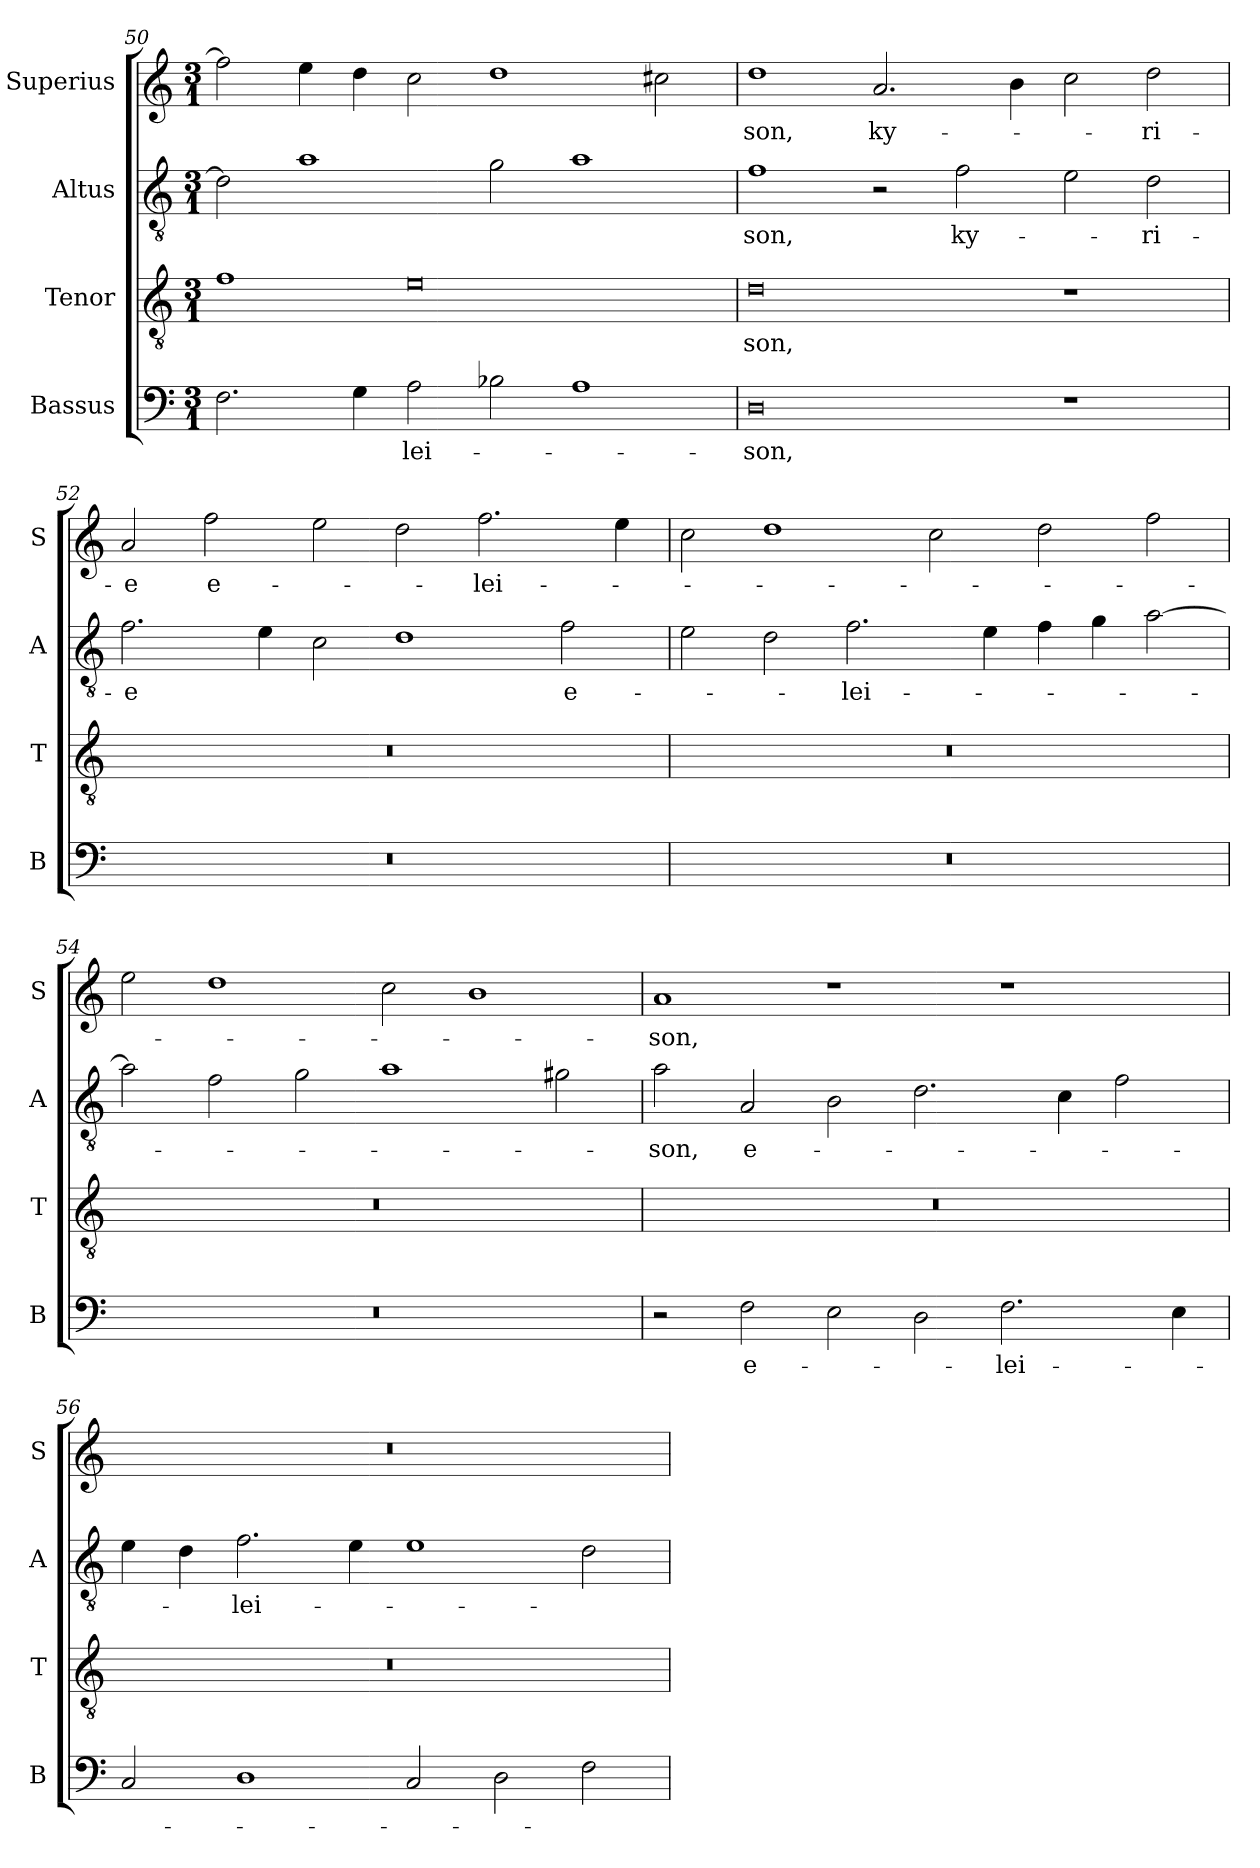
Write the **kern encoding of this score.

**kern	**text	**kern	**text	**kern	**text	**kern	**text
*part4	*part4	*part3	*part3	*part2	*part2	*part1	*part1
*staff4	*staff4	*staff3	*staff3	*staff2	*staff2	*staff1	*staff1
*I"Bassus	*	*I"Tenor	*	*I"Altus	*	*I"Superius	*
*I'B	*	*I'T	*	*I'A	*	*I'S	*
*clefF4	*	*clefGv2	*	*clefGv2	*	*clefG2	*
*k[]	*	*k[]	*	*k[]	*	*k[]	*
*M3/1	*	*M3/1	*	*M3/1	*	*M3/1	*
=50	=50	=50	=50	=50	=50	=50	=50
2.F\	.	1f	.	2d\]	.	2ff\]	.
.	.	.	.	1a	.	4ee\	.
4G\	.	.	.	.	.	4dd\	.
2A\	-lei-	0e	.	.	.	2cc\	.
2B-X\	.	.	.	2g\	.	1dd	.
1A	.	.	.	1a	.	.	.
.	.	.	.	.	.	2cc#X\	.
=51	=51	=51	=51	=51	=51	=51	=51
0D	-son,	0d	-son,	1f	-son,	1dd	-son,
.	.	.	.	2r	.	2.a/	ky-
.	.	.	.	2f\	ky-	.	.
.	.	.	.	.	.	4b\	.
1r	.	1r	.	2e\	.	2cc\	.
.	.	.	.	2d\	-ri-	2dd\	-ri-
=52	=52	=52	=52	=52	=52	=52	=52
0.r	.	0.r	.	2.f\	-e	2a/	-e
.	.	.	.	.	.	2ff\	e-
.	.	.	.	4e\	.	.	.
.	.	.	.	2c\	.	2ee\	.
.	.	.	.	1d	.	2dd\	.
.	.	.	.	.	.	2.ff\	-lei-
.	.	.	.	2f\	e-	.	.
.	.	.	.	.	.	4ee\	.
=53	=53	=53	=53	=53	=53	=53	=53
0.r	.	0.r	.	2e\	.	2cc\	.
.	.	.	.	2d\	.	1dd	.
.	.	.	.	2.f\	-lei-	.	.
.	.	.	.	.	.	2cc\	.
.	.	.	.	4e\	.	.	.
.	.	.	.	4f\	.	2dd\	.
.	.	.	.	4g\	.	.	.
.	.	.	.	[2a\	.	2ff\	.
=54	=54	=54	=54	=54	=54	=54	=54
0.r	.	0.r	.	2a\]	.	2ee\	.
.	.	.	.	2f\	.	1dd	.
.	.	.	.	2g\	.	.	.
.	.	.	.	1a	.	2cc\	.
.	.	.	.	.	.	1b	.
.	.	.	.	2g#X\	.	.	.
=55	=55	=55	=55	=55	=55	=55	=55
2r	.	0.r	.	2a\	-son,	1a	-son,
2F\	e-	.	.	2A/	e-	.	.
2E\	.	.	.	2B\	.	1r	.
2D\	.	.	.	2.d\	.	.	.
2.F\	-lei-	.	.	.	.	1r	.
.	.	.	.	4c\	.	.	.
.	.	.	.	2f\	.	.	.
4E\	.	.	.	.	.	.	.
=56	=56	=56	=56	=56	=56	=56	=56
2C/	.	0.r	.	4e\	.	0.r	.
.	.	.	.	4d\	.	.	.
1D	.	.	.	2.f\	-lei-	.	.
.	.	.	.	4e\	.	.	.
2C/	.	.	.	1e	.	.	.
2D\	.	.	.	.	.	.	.
2F\	.	.	.	2d\	.	.	.
=	=	=	=	=	=	=	=
*-	*-	*-	*-	*-	*-	*-	*-
